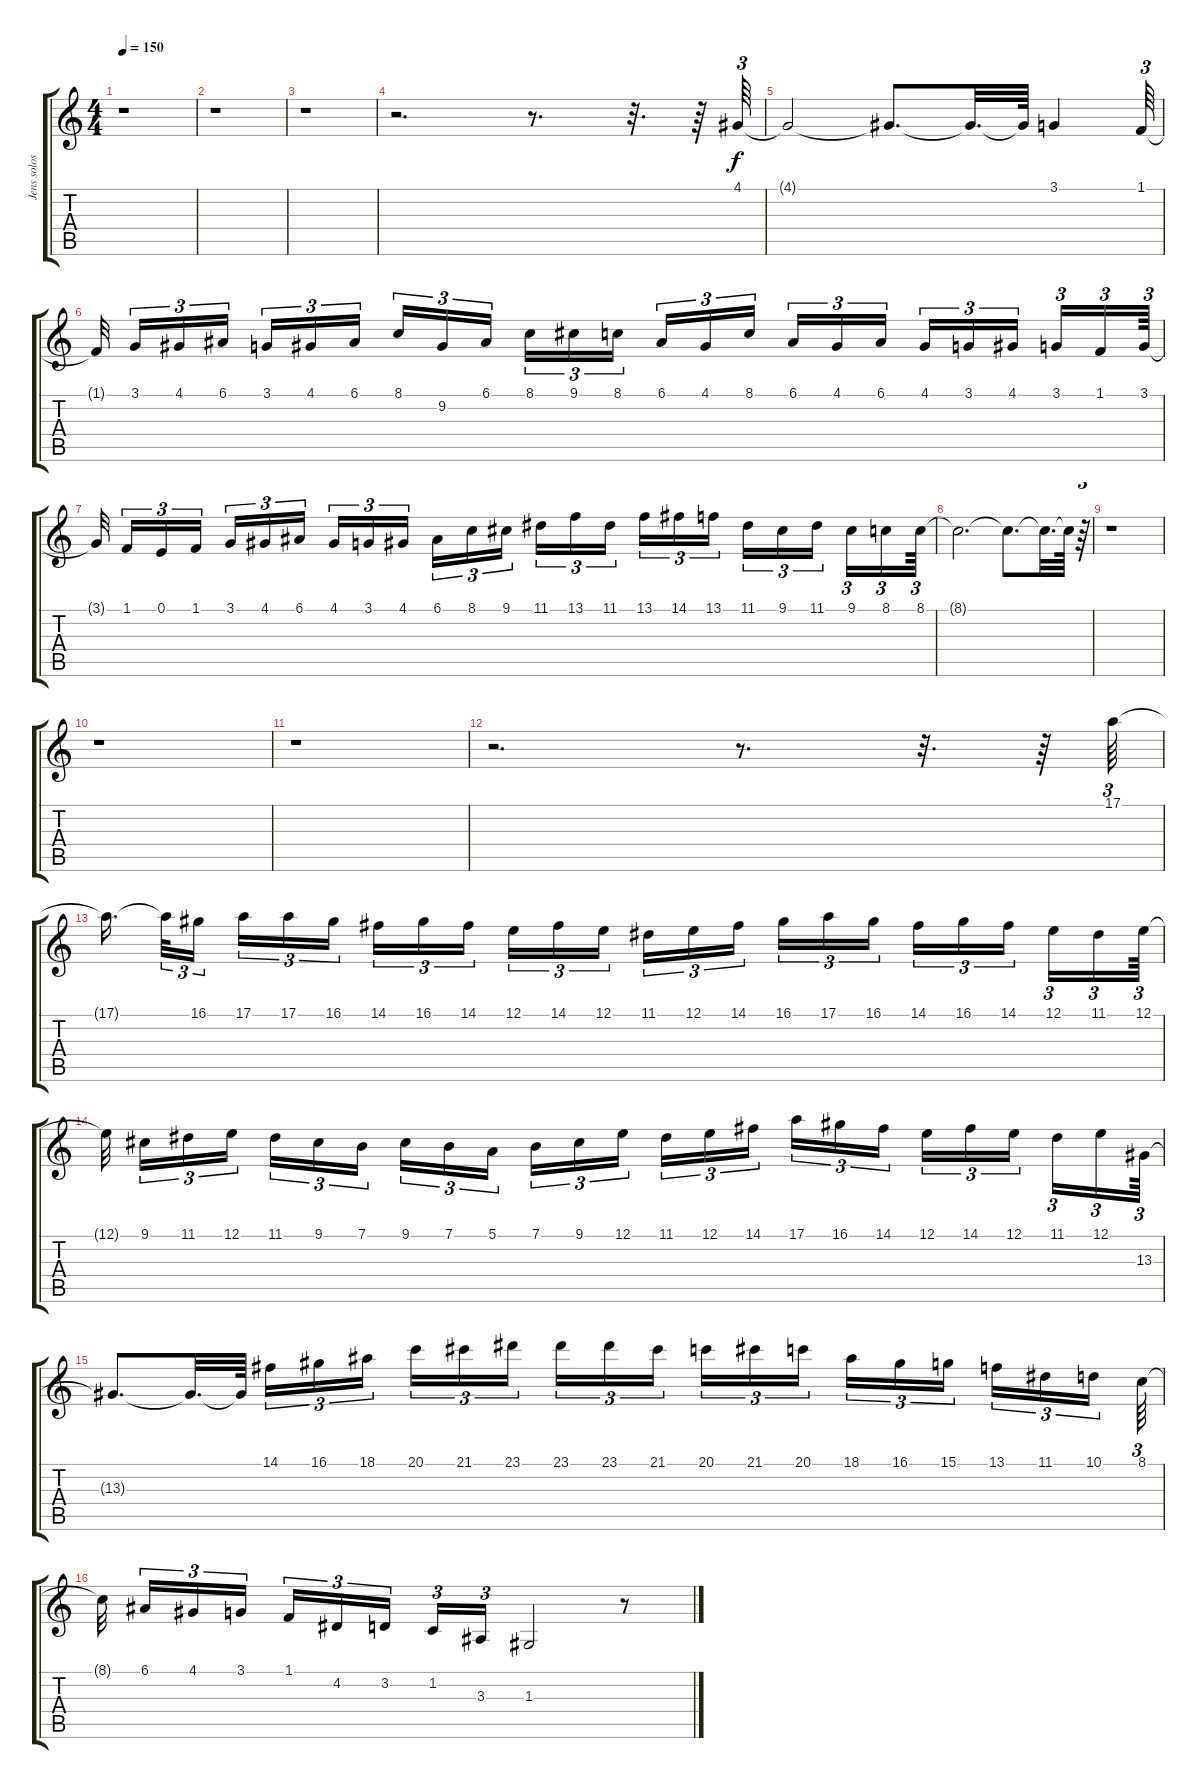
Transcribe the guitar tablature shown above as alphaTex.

\track ("Jens solos" "Jens solos") {instrument harpsichord}
\staff {score tabs}
\tuning (E4 B3 G3 D3 A2 E2) {hide}
\ts (4 4)
\tempo 150
\clef g2
\ks c
r.1{dy f} |
r.1 |
r.1 |
r.2{d} r.8{d} r.32{d} r.64 4.1.64{tu (3 2)} |
4.1{t}.2 4.1{t}.8{d} 4.1{t}.32{d} 4.1{t}.64 3.1.4 1.1.64{tu (3 2)} |
1.1{t}.32{beam splitsecondary} 3.1.16{tu (3 2)} 4.1.16{tu (3 2)} 6.1.16{tu (3 2) beam splitsecondary} 3.1.16{tu (3 2)} 4.1.16{tu (3 2)} 6.1.16{tu (3 2)} 8.1.16{tu (3 2)} 9.2.16{tu (3 2)} 6.1.16{tu (3 2) beam splitsecondary} 8.1.16{tu (3 2)} 9.1.16{tu (3 2)} 8.1.16{tu (3 2)} 6.1.16{tu (3 2)} 4.1.16{tu (3 2)} 8.1.16{tu (3 2) beam splitsecondary} 6.1.16{tu (3 2)} 4.1.16{tu (3 2)} 6.1.16{tu (3 2)} 4.1.16{tu (3 2)} 3.1.16{tu (3 2)} 4.1.16{tu (3 2) beam splitsecondary} 3.1.16{tu (3 2)} 1.1.16{tu (3 2)} 3.1.64{tu (3 2)} |
3.1{t}.32{beam splitsecondary} 1.1.16{tu (3 2)} 0.1.16{tu (3 2)} 1.1.16{tu (3 2) beam splitsecondary} 3.1.16{tu (3 2)} 4.1.16{tu (3 2)} 6.1.16{tu (3 2)} 4.1.16{tu (3 2)} 3.1.16{tu (3 2)} 4.1.16{tu (3 2) beam splitsecondary} 6.1.16{tu (3 2)} 8.1.16{tu (3 2)} 9.1.16{tu (3 2)} 11.1.16{tu (3 2)} 13.1.16{tu (3 2)} 11.1.16{tu (3 2) beam splitsecondary} 13.1.16{tu (3 2)} 14.1.16{tu (3 2)} 13.1.16{tu (3 2)} 11.1.16{tu (3 2)} 9.1.16{tu (3 2)} 11.1.16{tu (3 2) beam splitsecondary} 9.1.16{tu (3 2)} 8.1.16{tu (3 2)} 8.1.64{tu (3 2)} |
8.1{t}.2{d} 8.1{t}.8{d} 8.1{t}.32{d} 8.1{t}.64 r.64{tu (3 2)} |
r.1 |
r.1 |
r.1 |
r.2{d} r.8{d} r.32{d} r.64 17.1.64{tu (3 2)} |
17.1{t}.16{d beam splitsecondary} 17.1{t}.32{tu (3 2)} 16.1.16{tu (3 2) beam splitsecondary} 17.1.16{tu (3 2)} 17.1.16{tu (3 2)} 16.1.16{tu (3 2)} 14.1.16{tu (3 2)} 16.1.16{tu (3 2)} 14.1.16{tu (3 2) beam splitsecondary} 12.1.16{tu (3 2)} 14.1.16{tu (3 2)} 12.1.16{tu (3 2)} 11.1.16{tu (3 2)} 12.1.16{tu (3 2)} 14.1.16{tu (3 2) beam splitsecondary} 16.1.16{tu (3 2)} 17.1.16{tu (3 2)} 16.1.16{tu (3 2)} 14.1.16{tu (3 2)} 16.1.16{tu (3 2)} 14.1.16{tu (3 2) beam splitsecondary} 12.1.16{tu (3 2)} 11.1.16{tu (3 2)} 12.1.64{tu (3 2)} |
12.1{t}.32{beam splitsecondary} 9.1.16{tu (3 2)} 11.1.16{tu (3 2)} 12.1.16{tu (3 2) beam splitsecondary} 11.1.16{tu (3 2)} 9.1.16{tu (3 2)} 7.1.16{tu (3 2)} 9.1.16{tu (3 2)} 7.1.16{tu (3 2)} 5.1.16{tu (3 2) beam splitsecondary} 7.1.16{tu (3 2)} 9.1.16{tu (3 2)} 12.1.16{tu (3 2)} 11.1.16{tu (3 2)} 12.1.16{tu (3 2)} 14.1.16{tu (3 2) beam splitsecondary} 17.1.16{tu (3 2)} 16.1.16{tu (3 2)} 14.1.16{tu (3 2)} 12.1.16{tu (3 2)} 14.1.16{tu (3 2)} 12.1.16{tu (3 2) beam splitsecondary} 11.1.16{tu (3 2)} 12.1.16{tu (3 2)} 13.3.64{tu (3 2)} |
13.3{t}.8{d} 13.3{t}.32{d} 13.3{t}.64 14.1.16{tu (3 2)} 16.1.16{tu (3 2)} 18.1.16{tu (3 2) beam splitsecondary} 20.1.16{tu (3 2)} 21.1.16{tu (3 2)} 23.1.16{tu (3 2)} 23.1.16{tu (3 2)} 23.1.16{tu (3 2)} 21.1.16{tu (3 2) beam splitsecondary} 20.1.16{tu (3 2)} 21.1.16{tu (3 2)} 20.1.16{tu (3 2)} 18.1.16{tu (3 2)} 16.1.16{tu (3 2)} 15.1.16{tu (3 2) beam splitsecondary} 13.1.16{tu (3 2)} 11.1.16{tu (3 2)} 10.1.16{tu (3 2)} 8.1.64{tu (3 2)} |
8.1{t}.32{beam splitsecondary} 6.1.16{tu (3 2)} 4.1.16{tu (3 2)} 3.1.16{tu (3 2) beam splitsecondary} 1.1.16{tu (3 2)} 4.2.16{tu (3 2)} 3.2.16{tu (3 2)} 1.2.16{tu (3 2)} 3.3.16{tu (3 2)} 1.3.2 r.8
